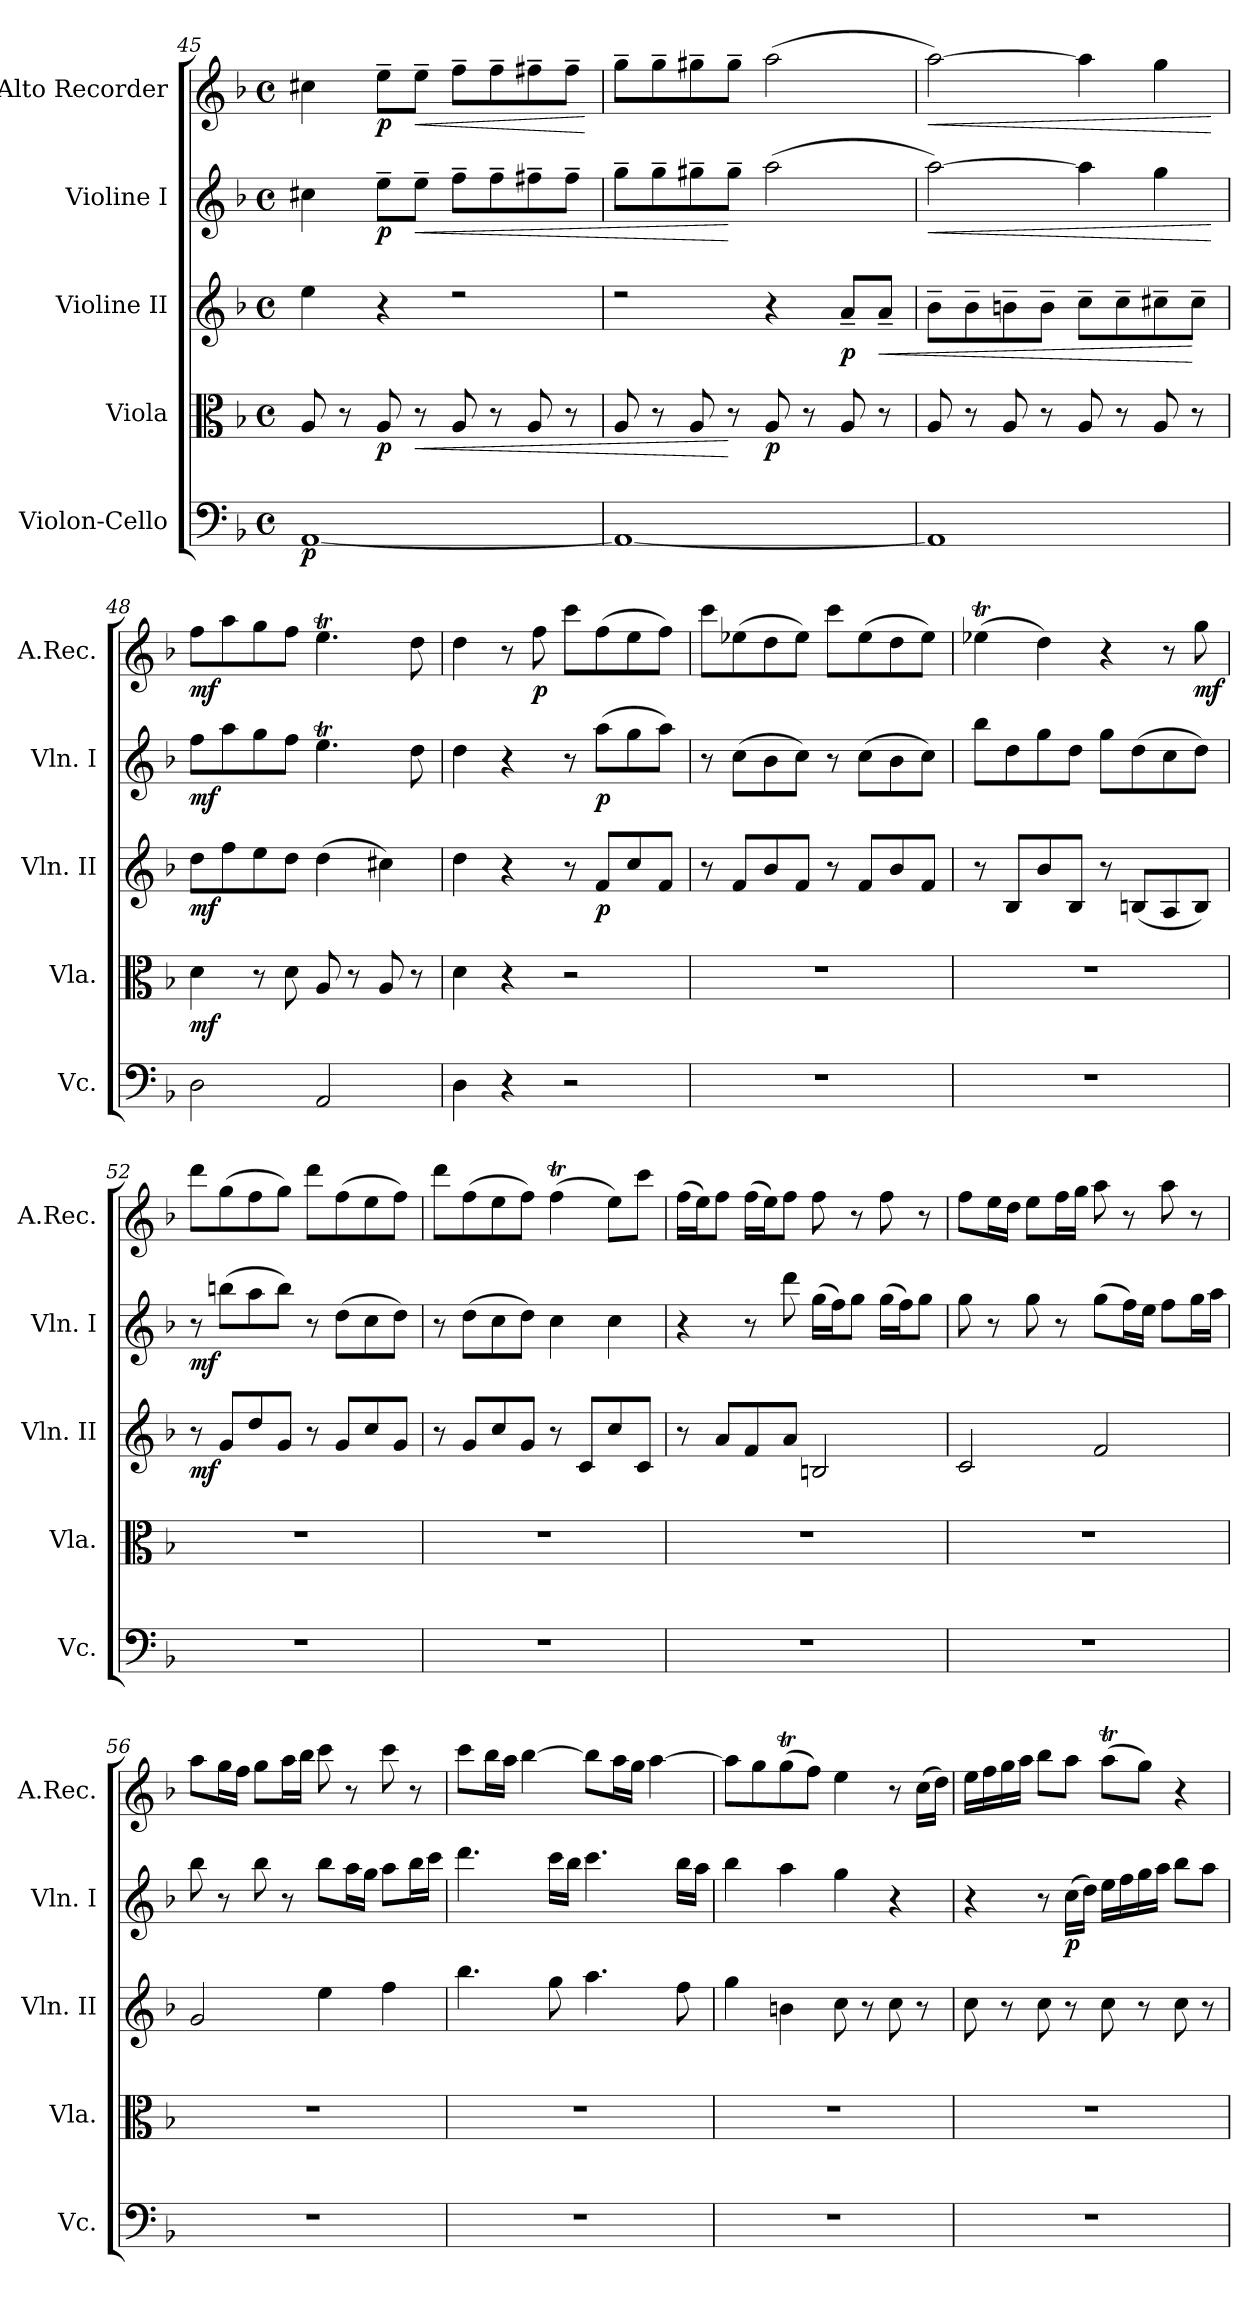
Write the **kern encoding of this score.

**kern	**dynam	**kern	**dynam	**kern	**dynam	**kern	**dynam	**kern	**dynam
*part5	*part5	*part4	*part4	*part3	*part3	*part2	*part2	*part1	*part1
*staff5	*staff5	*staff4	*staff4	*staff3	*staff3	*staff2	*staff2	*staff1	*staff1
*I"Violon-Cello	*	*I"Viola	*	*I"Violine II	*	*I"Violine I	*	*I"Alto Recorder	*
*I'Vc.	*	*I'Vla.	*	*I'Vln. II	*	*I'Vln. I	*	*I'A.Rec.	*
*clefF4	*	*clefC3	*	*clefG2	*	*clefG2	*	*clefG2	*
*k[b-]	*	*k[b-]	*	*k[b-]	*	*k[b-]	*	*k[b-]	*
*M4/4	*	*M4/4	*	*M4/4	*	*M4/4	*	*M4/4	*
*met(c)	*	*met(c)	*	*met(c)	*	*met(c)	*	*met(c)	*
=45	=45	=45	=45	=45	=45	=45	=45	=45	=45
!	!LO:DY:b	!	!	!	!	!	!	!	!
[1AA	p	8A/	.	4ee\	.	4cc#X\	.	4cc#X\	.
.	.	8r	.	.	.	.	.	.	.
!	!	!	!LO:DY:b	!	!	!	!LO:DY:b	!	!LO:DY:b
.	.	8A/	p	4r	.	8ee~\L	p	8ee~\L	p
!	!	!	!LO:HP:b	!	!	!	!LO:HP:b	!	!LO:HP:b
.	.	8r	<	.	.	8ee~\J	<	8ee~\J	<
.	.	8A/	.	2rdd	.	8ff~\L	.	8ff~\L	.
.	.	8r	.	.	.	8ff~\	.	8ff~\	.
.	.	8A/	.	.	.	8ff#X~\	.	8ff#X~\	.
.	.	8r	.	.	.	8ff#~\J	.	8ff#~\J	.
.	.	.	.	.	.	.	.	.	[
=46	=46	=46	=46	=46	=46	=46	=46	=46	=46
1AA_	.	8A/	.	2rdd	.	8gg~\L	.	8gg~\L	.
.	.	8r	.	.	.	8gg~\	.	8gg~\	.
.	.	8A/	.	.	.	8gg#X~\	.	8gg#X~\	.
.	.	8r	[	.	.	8gg#~\J	[	8gg#~\J	.
!	!	!	!LO:DY:b	!	!	!	!	!	!
.	.	8A/	p	4r	.	(>2aa\	.	(>2aa\	.
.	.	8r	.	.	.	.	.	.	.
!	!	!	!	!	!LO:DY:b	!	!	!	!
.	.	8A/	.	8a~/L	p	.	.	.	.
!	!	!	!	!	!LO:HP:b	!	!	!	!
.	.	8r	.	8a~/J	<	.	.	.	.
=47	=47	=47	=47	=47	=47	=47	=47	=47	=47
!	!	!	!	!	!	!	!LO:HP:b	!	!LO:HP:b
1AA]	.	8A/	.	8b-~\L	.	[2aa\)	<	[2aa\)	<
.	.	8r	.	8b-~\	.	.	.	.	.
.	.	8A/	.	8bn~\	.	.	.	.	.
.	.	8r	.	8b~\J	.	.	.	.	.
.	.	8A/	.	8cc~\L	.	4aa\]	.	4aa\]	.
.	.	8r	.	8cc~\	.	.	.	.	.
.	.	8A/	.	8cc#X~\	.	4gg\	.	4gg\	.
.	.	8r	.	8cc#~\J	[	.	.	.	.
.	.	.	.	.	.	.	[	.	[
=48	=48	=48	=48	=48	=48	=48	=48	=48	=48
!	!	!	!LO:DY:b	!	!LO:DY:b	!	!LO:DY:b	!	!LO:DY:b
2D\	.	4d\	mf	8dd\L	mf	8ff\L	mf	8ff\L	mf
.	.	.	.	8ff\	.	8aa\	.	8aa\	.
.	.	8r	.	8ee\	.	8gg\	.	8gg\	.
.	.	8d\	.	8dd\J	.	8ff\J	.	8ff\J	.
2AA/	.	8A/	.	(>4dd\	.	4.eet\	.	4.eet\	.
.	.	8r	.	.	.	.	.	.	.
.	.	8A/	.	4cc#X\)	.	.	.	.	.
.	.	8r	.	.	.	8dd\	.	8dd\	.
=49	=49	=49	=49	=49	=49	=49	=49	=49	=49
4D\	.	4d\	.	4dd\	.	4dd\	.	4dd\	.
4r	.	4r	.	4r	.	4r	.	8r	.
!	!	!	!	!	!	!	!	!	!LO:DY:b
.	.	.	.	.	.	.	.	8ff\	p
2r	.	2r	.	8r	.	8r	.	8ccc\L	.
!	!	!	!	!	!LO:DY:b	!	!LO:DY:b	!	!
.	.	.	.	8f/L	p	(>8aa\L	p	(>8ff\	.
.	.	.	.	8cc/	.	8gg\	.	8ee\	.
.	.	.	.	8f/J	.	8aa\J)	.	8ff\J)	.
!!LO:LB:g=z
=50	=50	=50	=50	=50	=50	=50	=50	=50	=50
1r	.	1r	.	8r	.	8r	.	8ccc\L	.
.	.	.	.	8f/L	.	(>8cc\L	.	(>8ee-X\	.
.	.	.	.	8b-/	.	8b-\	.	8dd\	.
.	.	.	.	8f/J	.	8cc\J)	.	8ee-\J)	.
.	.	.	.	8r	.	8r	.	8ccc\L	.
.	.	.	.	8f/L	.	(>8cc\L	.	(>8ee-\	.
.	.	.	.	8b-/	.	8b-\	.	8dd\	.
.	.	.	.	8f/J	.	8cc\J)	.	8ee-\J)	.
=51	=51	=51	=51	=51	=51	=51	=51	=51	=51
1r	.	1r	.	8r	.	8bb-\L	.	(>4ee-XT\	.
.	.	.	.	8B-/L	.	8dd\	.	.	.
.	.	.	.	8b-/	.	8gg\	.	4dd\)	.
.	.	.	.	8B-/J	.	8dd\J	.	.	.
.	.	.	.	8r	.	8gg\L	.	4r	.
.	.	.	.	(8Bn/L	.	(>8dd\	.	.	.
.	.	.	.	8A/	.	8cc\	.	8r	.
!	!	!	!	!	!	!	!	!	!LO:DY:b
.	.	.	.	8B/J)	.	8dd\J)	.	8gg\	mf
=52	=52	=52	=52	=52	=52	=52	=52	=52	=52
!	!	!	!	!	!LO:DY:b	!	!LO:DY:b	!	!
1r	.	1r	.	8r	mf	8r	mf	8ddd\L	.
.	.	.	.	8g/L	.	(>8bbn\L	.	(>8gg\	.
.	.	.	.	8dd/	.	8aa\	.	8ff\	.
.	.	.	.	8g/J	.	8bb\J)	.	8gg\J)	.
.	.	.	.	8r	.	8r	.	8ddd\L	.
.	.	.	.	8g/L	.	(>8dd\L	.	(>8ff\	.
.	.	.	.	8cc/	.	8cc\	.	8ee\	.
.	.	.	.	8g/J	.	8dd\J)	.	8ff\J)	.
=53	=53	=53	=53	=53	=53	=53	=53	=53	=53
1r	.	1r	.	8r	.	8r	.	8ddd\L	.
.	.	.	.	8g/L	.	(>8dd\L	.	(>8ff\	.
.	.	.	.	8cc/	.	8cc\	.	8ee\	.
.	.	.	.	8g/J	.	8dd\J)	.	8ff\J)	.
.	.	.	.	8r	.	4cc\	.	(>4ffT\	.
.	.	.	.	8c/L	.	.	.	.	.
.	.	.	.	8cc/	.	4cc\	.	8ee\L)	.
.	.	.	.	8c/J	.	.	.	8ccc\J	.
=54	=54	=54	=54	=54	=54	=54	=54	=54	=54
1r	.	1r	.	8r	.	4r	.	(>16ff\LL	.
.	.	.	.	.	.	.	.	16ee\J)	.
.	.	.	.	8a/L	.	.	.	8ff\J	.
.	.	.	.	8f/	.	8r	.	(>16ff\LL	.
.	.	.	.	.	.	.	.	16ee\J)	.
.	.	.	.	8a/J	.	8ddd\	.	8ff\J	.
.	.	.	.	2Bn/	.	(>16gg\LL	.	8ff\	.
.	.	.	.	.	.	16ff\J)	.	.	.
.	.	.	.	.	.	8gg\J	.	8r	.
.	.	.	.	.	.	(>16gg\LL	.	8ff\	.
.	.	.	.	.	.	16ff\J)	.	.	.
.	.	.	.	.	.	8gg\J	.	8r	.
=55	=55	=55	=55	=55	=55	=55	=55	=55	=55
1r	.	1r	.	2c/	.	8gg\	.	8ff\L	.
.	.	.	.	.	.	8r	.	16ee\L	.
.	.	.	.	.	.	.	.	16dd\JJ	.
.	.	.	.	.	.	8gg\	.	8ee\L	.
.	.	.	.	.	.	8r	.	16ff\L	.
.	.	.	.	.	.	.	.	16gg\JJ	.
.	.	.	.	2f/	.	(8gg\L	.	8aa\	.
.	.	.	.	.	.	16ff\L)	.	8r	.
.	.	.	.	.	.	16ee\JJ	.	.	.
.	.	.	.	.	.	8ff\L	.	8aa\	.
.	.	.	.	.	.	16gg\L	.	8r	.
.	.	.	.	.	.	16aa\JJ	.	.	.
!!LO:LB:g=z
=56	=56	=56	=56	=56	=56	=56	=56	=56	=56
1r	.	1r	.	2g/	.	8bb-\	.	8aa\L	.
.	.	.	.	.	.	8r	.	16gg\L	.
.	.	.	.	.	.	.	.	16ff\JJ	.
.	.	.	.	.	.	8bb-\	.	8gg\L	.
.	.	.	.	.	.	8r	.	16aa\L	.
.	.	.	.	.	.	.	.	16bb-\JJ	.
.	.	.	.	4ee\	.	8bb-\L	.	8ccc\	.
.	.	.	.	.	.	16aa\L	.	8r	.
.	.	.	.	.	.	16gg\JJ	.	.	.
.	.	.	.	4ff\	.	8aa\L	.	8ccc\	.
.	.	.	.	.	.	16bb-\L	.	8r	.
.	.	.	.	.	.	16ccc\JJ	.	.	.
=57	=57	=57	=57	=57	=57	=57	=57	=57	=57
1r	.	1r	.	4.bb-\	.	4.ddd\	.	8ccc\L	.
.	.	.	.	.	.	.	.	16bb-\L	.
.	.	.	.	.	.	.	.	16aa\JJ	.
.	.	.	.	.	.	.	.	[4bb-\	.
.	.	.	.	8gg\	.	16ccc\LL	.	.	.
.	.	.	.	.	.	16bb-\JJ	.	.	.
.	.	.	.	4.aa\	.	4.ccc\	.	8bb-\L]	.
.	.	.	.	.	.	.	.	16aa\L	.
.	.	.	.	.	.	.	.	16gg\JJ	.
.	.	.	.	.	.	.	.	[4aa\	.
.	.	.	.	8ff\	.	16bb-\LL	.	.	.
.	.	.	.	.	.	16aa\JJ	.	.	.
=58	=58	=58	=58	=58	=58	=58	=58	=58	=58
1r	.	1r	.	4gg\	.	4bb-\	.	8aa\L]	.
.	.	.	.	.	.	.	.	8gg\	.
.	.	.	.	4bn\	.	4aa\	.	(>8ggT\	.
.	.	.	.	.	.	.	.	8ff\J)	.
.	.	.	.	8cc\	.	4gg\	.	4ee\	.
.	.	.	.	8r	.	.	.	.	.
.	.	.	.	8cc\	.	4r	.	8r	.
.	.	.	.	8r	.	.	.	(>16cc\LL	.
.	.	.	.	.	.	.	.	16dd\JJ)	.
=59	=59	=59	=59	=59	=59	=59	=59	=59	=59
1r	.	1r	.	8cc\	.	4r	.	16ee\LL	.
.	.	.	.	.	.	.	.	16ff\	.
.	.	.	.	8r	.	.	.	16gg\	.
.	.	.	.	.	.	.	.	16aa\JJ	.
.	.	.	.	8cc\	.	8r	.	8bb-\L	.
!	!	!	!	!	!	!	!LO:DY:b	!	!
.	.	.	.	8r	.	(>16cc\LL	p	8aa\J	.
.	.	.	.	.	.	16dd\JJ)	.	.	.
.	.	.	.	8cc\	.	16ee\LL	.	(>8aat\L	.
.	.	.	.	.	.	16ff\	.	.	.
.	.	.	.	8r	.	16gg\	.	8gg\J)	.
.	.	.	.	.	.	16aa\JJ	.	.	.
.	.	.	.	8cc\	.	8bb-\L	.	4r	.
.	.	.	.	8r	.	8aa\J	.	.	.
=	=	=	=	=	=	=	=	=	=
*-	*-	*-	*-	*-	*-	*-	*-	*-	*-
